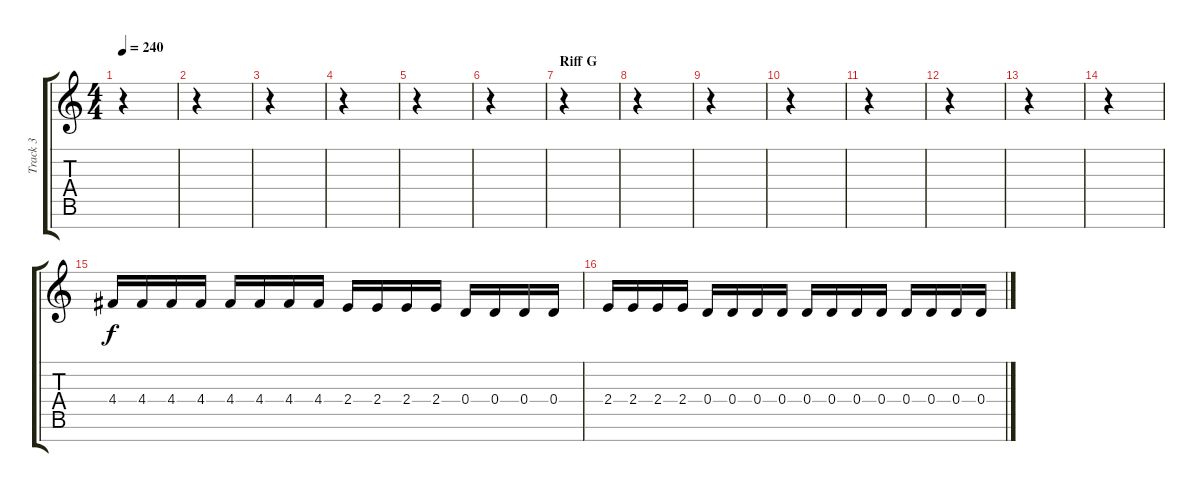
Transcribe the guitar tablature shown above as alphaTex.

\track ("Track 3" "Track 3") {instrument distortionguitar}
\staff {score tabs}
\tuning (E4 B3 G3 D3 A2 E2 B1) {hide}
\ts (4 4)
\tempo 240
\clef g2
\ks c
r.4{dy f} |
r.4 |
r.4 |
r.4 |
r.4 |
r.4 |
\section ("" "Riff G")
r.4 |
r.4 |
r.4 |
r.4 |
r.4 |
r.4 |
r.4 |
r.4 |
4.4.16 4.4.16 4.4.16 4.4.16 4.4.16 4.4.16 4.4.16 4.4.16 2.4.16 2.4.16 2.4.16 2.4.16 0.4.16 0.4.16 0.4.16 0.4.16 |
2.4.16 2.4.16 2.4.16 2.4.16 0.4.16 0.4.16 0.4.16 0.4.16 0.4.16 0.4.16 0.4.16 0.4.16 0.4.16 0.4.16 0.4.16 0.4.16
